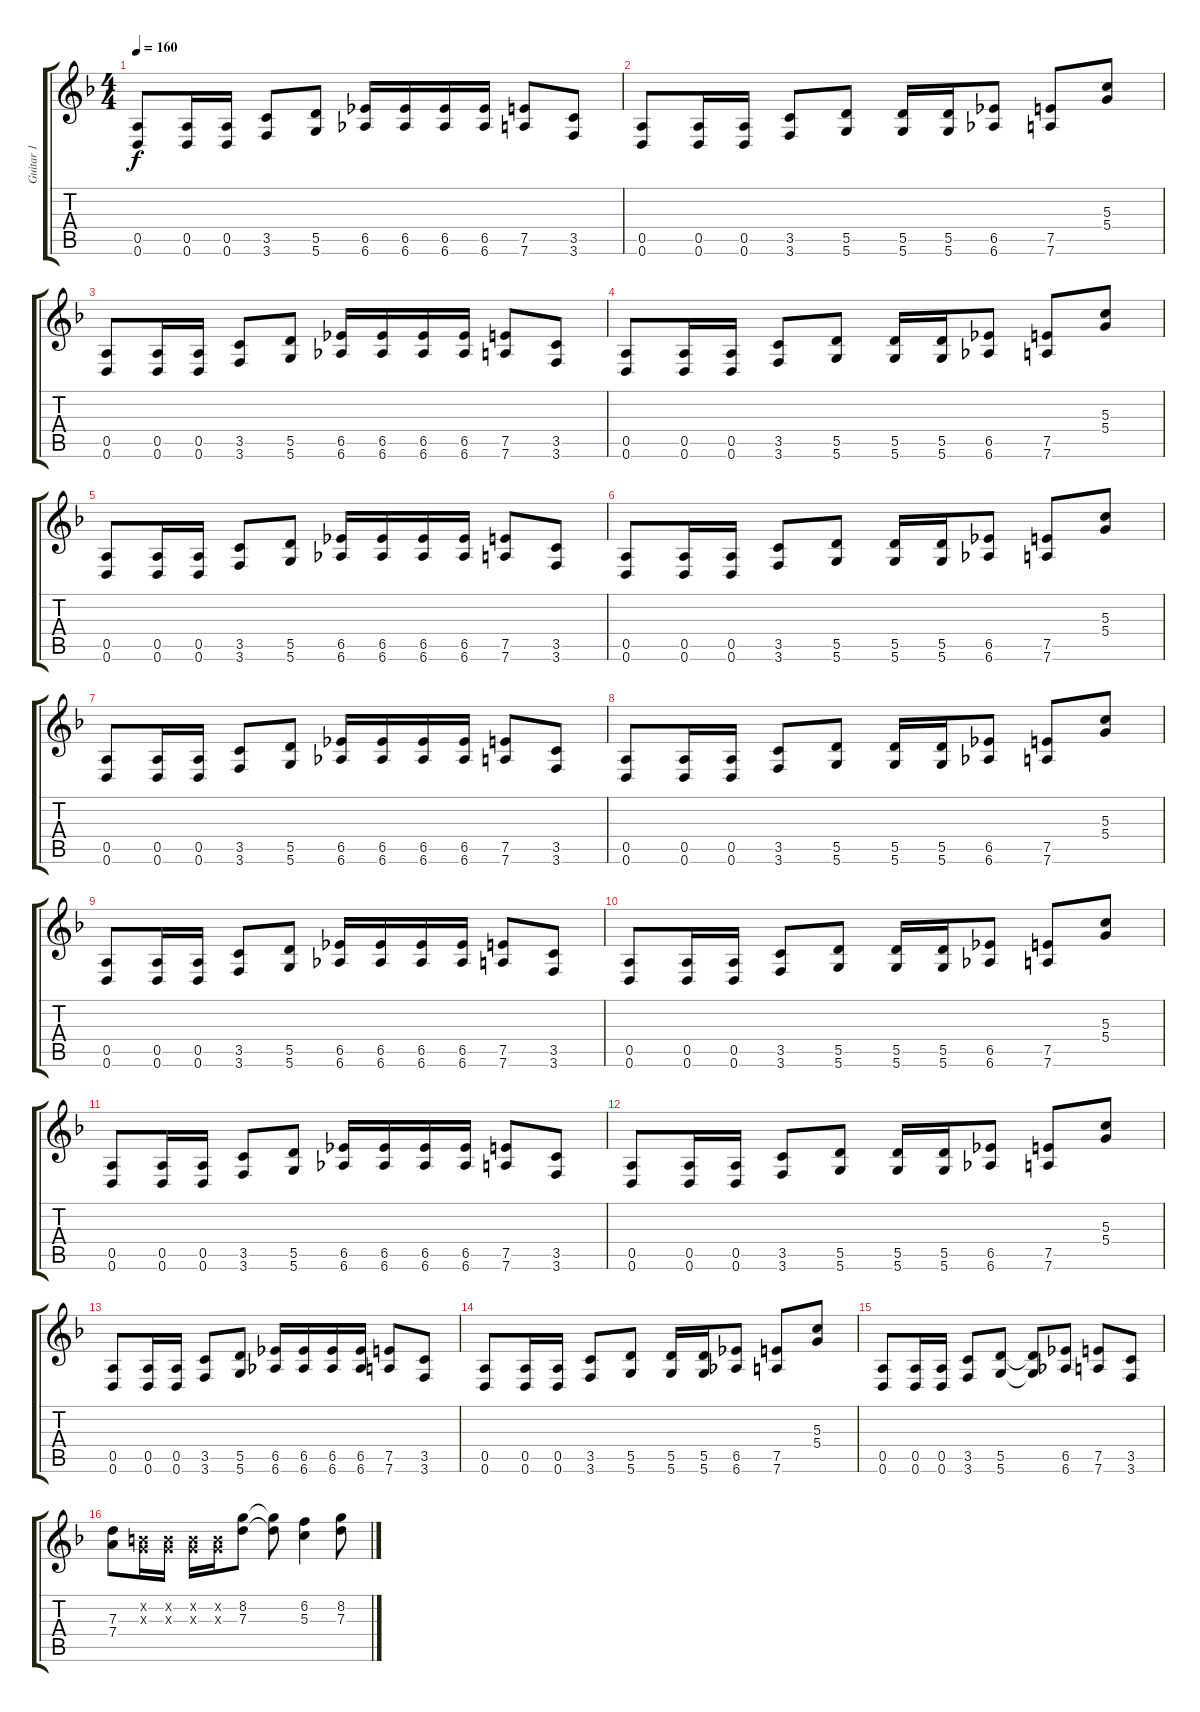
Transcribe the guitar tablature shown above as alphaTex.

\track ("Guitar 1" "Guitar 1") {instrument distortionguitar}
\staff {score tabs}
\tuning (E4 B3 G3 D3 A2 D2) {hide}
\ts (4 4)
\tempo 160
\clef g2
\ks f
(0.5 0.6).8{dy f} (0.5 0.6).16 (0.5 0.6).16 (3.5 3.6).8 (5.5 5.6).8 (6.5 6.6).16 (6.5 6.6).16 (6.5 6.6).16 (6.5 6.6).16 (7.5 7.6).8 (3.5 3.6).8 |
(0.5 0.6).8 (0.5 0.6).16 (0.5 0.6).16 (3.5 3.6).8 (5.5 5.6).8 (5.5 5.6).16 (5.5 5.6).16 (6.5 6.6).8 (7.5 7.6).8 (5.3 5.4).8 |
(0.5 0.6).8 (0.5 0.6).16 (0.5 0.6).16 (3.5 3.6).8 (5.5 5.6).8 (6.5 6.6).16 (6.5 6.6).16 (6.5 6.6).16 (6.5 6.6).16 (7.5 7.6).8 (3.5 3.6).8 |
(0.5 0.6).8 (0.5 0.6).16 (0.5 0.6).16 (3.5 3.6).8 (5.5 5.6).8 (5.5 5.6).16 (5.5 5.6).16 (6.5 6.6).8 (7.5 7.6).8 (5.3 5.4).8 |
(0.5 0.6).8 (0.5 0.6).16 (0.5 0.6).16 (3.5 3.6).8 (5.5 5.6).8 (6.5 6.6).16 (6.5 6.6).16 (6.5 6.6).16 (6.5 6.6).16 (7.5 7.6).8 (3.5 3.6).8 |
(0.5 0.6).8 (0.5 0.6).16 (0.5 0.6).16 (3.5 3.6).8 (5.5 5.6).8 (5.5 5.6).16 (5.5 5.6).16 (6.5 6.6).8 (7.5 7.6).8 (5.3 5.4).8 |
(0.5 0.6).8 (0.5 0.6).16 (0.5 0.6).16 (3.5 3.6).8 (5.5 5.6).8 (6.5 6.6).16 (6.5 6.6).16 (6.5 6.6).16 (6.5 6.6).16 (7.5 7.6).8 (3.5 3.6).8 |
(0.5 0.6).8 (0.5 0.6).16 (0.5 0.6).16 (3.5 3.6).8 (5.5 5.6).8 (5.5 5.6).16 (5.5 5.6).16 (6.5 6.6).8 (7.5 7.6).8 (5.3 5.4).8 |
(0.5 0.6).8 (0.5 0.6).16 (0.5 0.6).16 (3.5 3.6).8 (5.5 5.6).8 (6.5 6.6).16 (6.5 6.6).16 (6.5 6.6).16 (6.5 6.6).16 (7.5 7.6).8 (3.5 3.6).8 |
(0.5 0.6).8 (0.5 0.6).16 (0.5 0.6).16 (3.5 3.6).8 (5.5 5.6).8 (5.5 5.6).16 (5.5 5.6).16 (6.5 6.6).8 (7.5 7.6).8 (5.3 5.4).8 |
(0.5 0.6).8 (0.5 0.6).16 (0.5 0.6).16 (3.5 3.6).8 (5.5 5.6).8 (6.5 6.6).16 (6.5 6.6).16 (6.5 6.6).16 (6.5 6.6).16 (7.5 7.6).8 (3.5 3.6).8 |
(0.5 0.6).8 (0.5 0.6).16 (0.5 0.6).16 (3.5 3.6).8 (5.5 5.6).8 (5.5 5.6).16 (5.5 5.6).16 (6.5 6.6).8 (7.5 7.6).8 (5.3 5.4).8 |
(0.5 0.6).8 (0.5 0.6).16 (0.5 0.6).16 (3.5 3.6).8 (5.5 5.6).8 (6.5 6.6).16 (6.5 6.6).16 (6.5 6.6).16 (6.5 6.6).16 (7.5 7.6).8 (3.5 3.6).8 |
(0.5 0.6).8 (0.5 0.6).16 (0.5 0.6).16 (3.5 3.6).8 (5.5 5.6).8 (5.5 5.6).16 (5.5 5.6).16 (6.5 6.6).8 (7.5 7.6).8 (5.3 5.4).8 |
(0.5 0.6).8 (0.5 0.6).16 (0.5 0.6).16 (3.5 3.6).8 (5.5 5.6).8 (5.5{t} 5.6{t}).8 (6.5 6.6).8 (7.5 7.6).8 (3.5 3.6).8 |
(7.3 7.4).8 (0.2{x} 0.3{x}).16 (0.2{x} 0.3{x}).16 (0.2{x} 0.3{x}).16 (0.2{x} 0.3{x}).16 (8.2 7.3).8 (8.2{t} 7.3{t}).8 (6.2 5.3).4 (8.2 7.3).8
